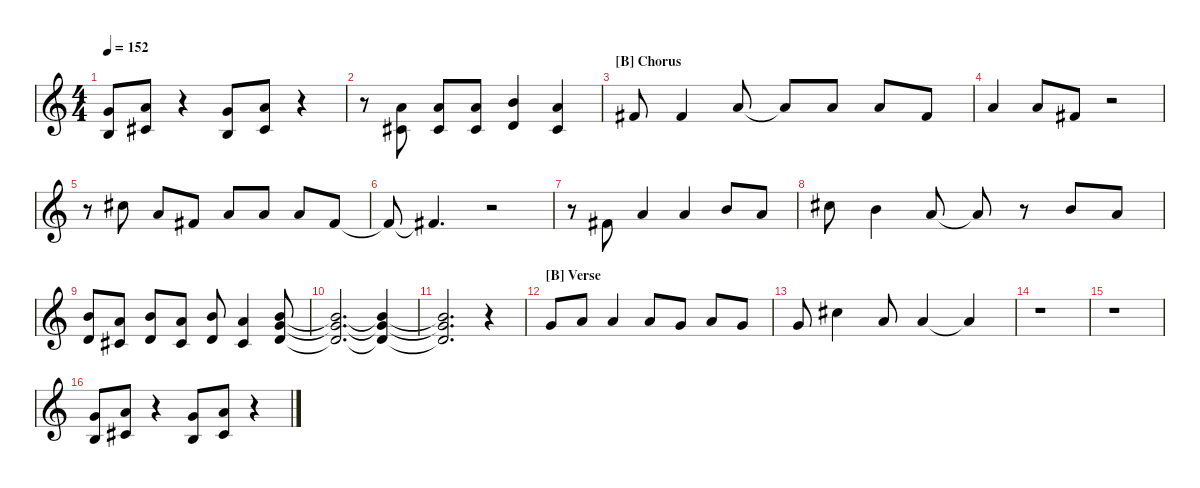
\hideDynamics
\bracketExtendMode nobrackets
\singleTrackTrackNamePolicy hidden
\multiTrackTrackNamePolicy hidden
\firstSystemTrackNameMode fullname
\firstSystemTrackNameOrientation horizontal
\otherSystemsTrackNameOrientation horizontal
\track ("Vocal" "Flute") {mute instrument flute}
\staff {score}
\tuning (E4 B3 G3 D3 A2 E2)
\ts (4 4)
\tempo 152
\clef g2
\ks c
(3.1 4.3).8{dy f beam Up} (5.1 6.3{acc #}).8{beam Up} r.4{beam Up} (3.1 4.3).8{beam Up} (5.1 6.3{acc #}).8{beam Up} r.4{beam Up} |
r.8{beam Down} (5.1 6.3{acc #}).8{beam Up} (5.1 6.3{acc #}).8{beam Up} (5.1 6.3{acc #}).8{beam Up} (16.3 17.5).4{beam Up} (5.1 6.3{acc #}).4{beam Up} |
\section ("B" "Chorus")
2.1{acc #}.8{beam Up} 2.1{acc #}.4{beam Up} 5.1.8{beam Up} 5.1{t}.8{beam Up} 5.1.8{beam Up} 5.1.8{beam Up} 2.1{acc #}.8{beam Up} |
5.1.4{beam Up} 5.1.8{beam Up} 2.1{acc #}.8{beam Up} r.2{beam Up} |
r.8{beam Down} 9.1{acc #}.8{beam Down} 5.1.8{beam Up} 2.1{acc #}.8{beam Up} 5.1.8{beam Up} 5.1.8{beam Up} 5.1.8{beam Up} 2.1{acc #}.8{beam Up} |
2.1{t acc #}.8{beam Up} 2.1{t acc #}.4{d beam Up} r.2{beam Up} |
r.8{beam Down} 2.1{acc #}.8{beam Up} 5.1.4{beam Up} 5.1.4{beam Up} 7.1.8{beam Up} 5.1.8{beam Up} |
9.1{acc #}.8{beam Down} 7.1.4{beam Down} 5.1.8{beam Up} 5.1{t}.8{beam Up} r.8{beam Up} 7.1.8{beam Up} 5.1.8{beam Up} |
(7.1 3.2).8{beam Up} (10.2 6.3{acc #}).8{beam Up} (7.1 3.2).8{beam Up} (10.2 6.3{acc #}).8{beam Up} (7.1 3.2).8{beam Up} (10.2 6.3{acc #}).4{beam Up} (12.2 12.3 12.4).8{beam Up} |
(12.2{t} 12.3{t} 12.4{t}).2{d beam Up} (12.2{t} 12.3{t} 12.4{t}).4{beam Up} |
(12.2{t} 12.3{t} 12.4{t}).2{d beam Up} r.4{beam Up} |
\section ("B" "Verse")
3.1.8{beam Up} 5.1.8{beam Up} 5.1.4{beam Up} 5.1.8{beam Up} 3.1.8{beam Up} 5.1.8{beam Up} 3.1.8{beam Up} |
3.1.8{beam Up} 9.1{acc #}.4{beam Down} 5.1.8{beam Up} 5.1.4{beam Up} 5.1{t}.4{beam Up} |
r.1{beam Down} |
r.1{beam Down} |
(3.1 4.3).8{beam Up} (5.1 6.3{acc #}).8{beam Up} r.4{beam Up} (3.1 4.3).8{beam Up} (5.1 6.3{acc #}).8{beam Up} r.4{beam Up}
